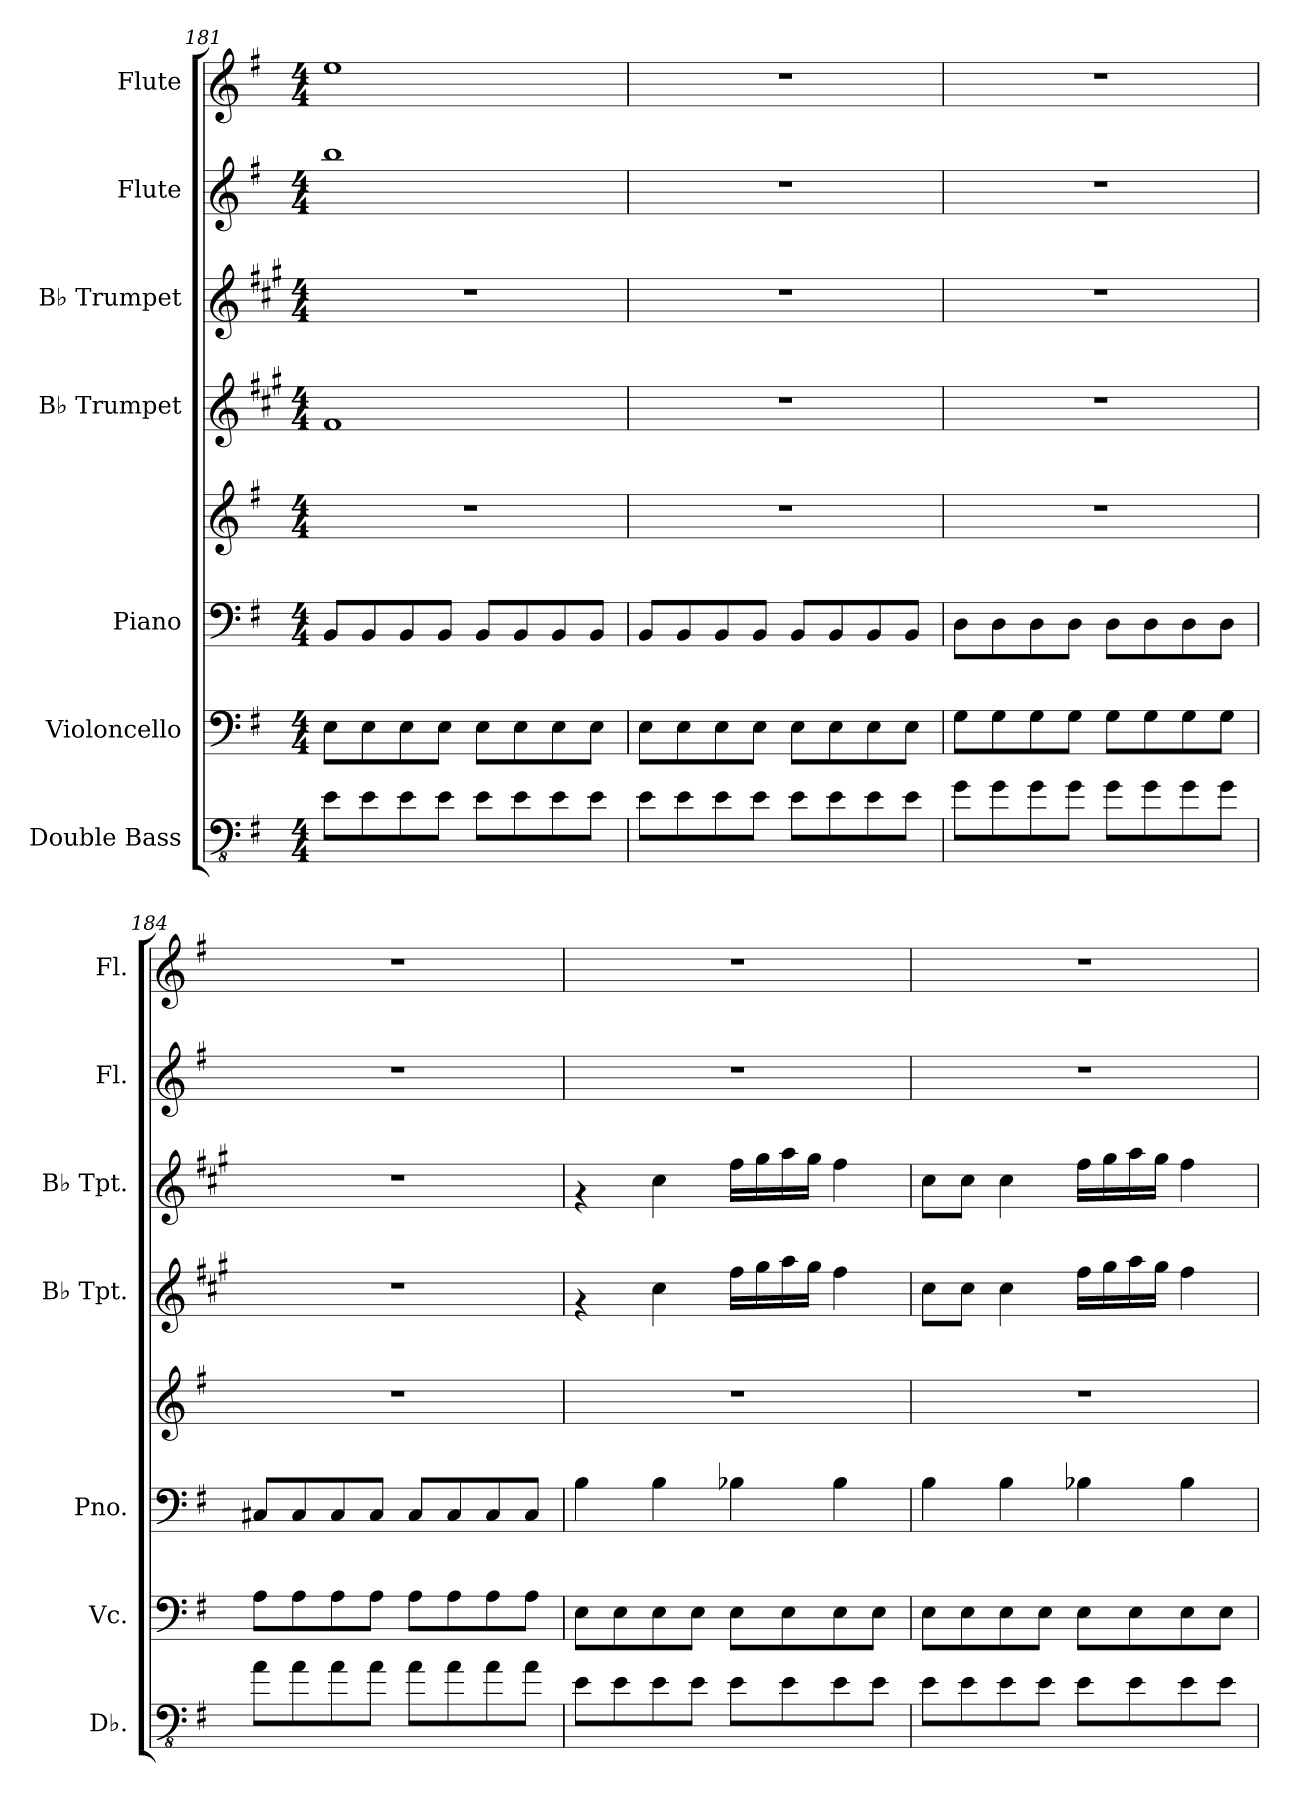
**kern	**kern	**kern	**kern	**kern	**kern	**kern	**kern
*part7	*part6	*part5	*part5	*part4	*part3	*part2	*part1
*staff8	*staff7	*staff6	*staff5	*staff4	*staff3	*staff2	*staff1
*I"Double Bass	*I"Violoncello	*I"Piano	*	*I"B♭ Trumpet	*I"B♭ Trumpet	*I"Flute	*I"Flute
*I'Db.	*I'Vc.	*I'Pno.	*	*I'B♭ Tpt.	*I'B♭ Tpt.	*I'Fl.	*I'Fl.
*clefFv4	*clefF4	*clefF4	*clefG2	*clefG2	*clefG2	*clefG2	*clefG2
*ITrd7c12	*	*	*	*ITrd1c2	*ITrd1c2	*	*
*k[f#]	*k[f#]	*k[f#]	*k[f#]	*k[f#]	*k[f#]	*k[f#]	*k[f#]
*M4/4	*M4/4	*M4/4	*M4/4	*M4/4	*M4/4	*M4/4	*M4/4
=181	=181	=181	=181	=181	=181	=181	=181
8EE\L	8E\L	8BB/L	1r	1e	1r	1bb	1ee
8EE\	8E\	8BB/	.	.	.	.	.
8EE\	8E\	8BB/	.	.	.	.	.
8EE\J	8E\J	8BB/J	.	.	.	.	.
8EE\L	8E\L	8BB/L	.	.	.	.	.
8EE\	8E\	8BB/	.	.	.	.	.
8EE\	8E\	8BB/	.	.	.	.	.
8EE\J	8E\J	8BB/J	.	.	.	.	.
=182	=182	=182	=182	=182	=182	=182	=182
8EE\L	8E\L	8BB/L	1r	1r	1r	1r	1r
8EE\	8E\	8BB/	.	.	.	.	.
8EE\	8E\	8BB/	.	.	.	.	.
8EE\J	8E\J	8BB/J	.	.	.	.	.
8EE\L	8E\L	8BB/L	.	.	.	.	.
8EE\	8E\	8BB/	.	.	.	.	.
8EE\	8E\	8BB/	.	.	.	.	.
8EE\J	8E\J	8BB/J	.	.	.	.	.
=183	=183	=183	=183	=183	=183	=183	=183
8GG\L	8G\L	8D\L	1r	1r	1r	1r	1r
8GG\	8G\	8D\	.	.	.	.	.
8GG\	8G\	8D\	.	.	.	.	.
8GG\J	8G\J	8D\J	.	.	.	.	.
8GG\L	8G\L	8D\L	.	.	.	.	.
8GG\	8G\	8D\	.	.	.	.	.
8GG\	8G\	8D\	.	.	.	.	.
8GG\J	8G\J	8D\J	.	.	.	.	.
=184	=184	=184	=184	=184	=184	=184	=184
8AA\L	8A\L	8C#X/L	1r	1r	1r	1r	1r
8AA\	8A\	8C#/	.	.	.	.	.
8AA\	8A\	8C#/	.	.	.	.	.
8AA\J	8A\J	8C#/J	.	.	.	.	.
8AA\L	8A\L	8C#/L	.	.	.	.	.
8AA\	8A\	8C#/	.	.	.	.	.
8AA\	8A\	8C#/	.	.	.	.	.
8AA\J	8A\J	8C#/J	.	.	.	.	.
!!LO:PB:g=z
=185	=185	=185	=185	=185	=185	=185	=185
8EE\L	8E\L	4B\	1r	4rg	4rg	1r	1r
8EE\	8E\	.	.	.	.	.	.
8EE\	8E\	4B\	.	4b\	4b\	.	.
8EE\J	8E\J	.	.	.	.	.	.
8EE\L	8E\L	4B-X\	.	16ee\LL	16ee\LL	.	.
.	.	.	.	16ff#\	16ff#\	.	.
8EE\	8E\	.	.	16gg\	16gg\	.	.
.	.	.	.	16ff#\JJ	16ff#\JJ	.	.
8EE\	8E\	4B-\	.	4ee\	4ee\	.	.
8EE\J	8E\J	.	.	.	.	.	.
=186	=186	=186	=186	=186	=186	=186	=186
8EE\L	8E\L	4B\	1r	8b\L	8b\L	1r	1r
8EE\	8E\	.	.	8b\J	8b\J	.	.
8EE\	8E\	4B\	.	4b\	4b\	.	.
8EE\J	8E\J	.	.	.	.	.	.
8EE\L	8E\L	4B-X\	.	16ee\LL	16ee\LL	.	.
.	.	.	.	16ff#\	16ff#\	.	.
8EE\	8E\	.	.	16gg\	16gg\	.	.
.	.	.	.	16ff#\JJ	16ff#\JJ	.	.
8EE\	8E\	4B-\	.	4ee\	4ee\	.	.
8EE\J	8E\J	.	.	.	.	.	.
=	=	=	=	=	=	=	=
*-	*-	*-	*-	*-	*-	*-	*-
